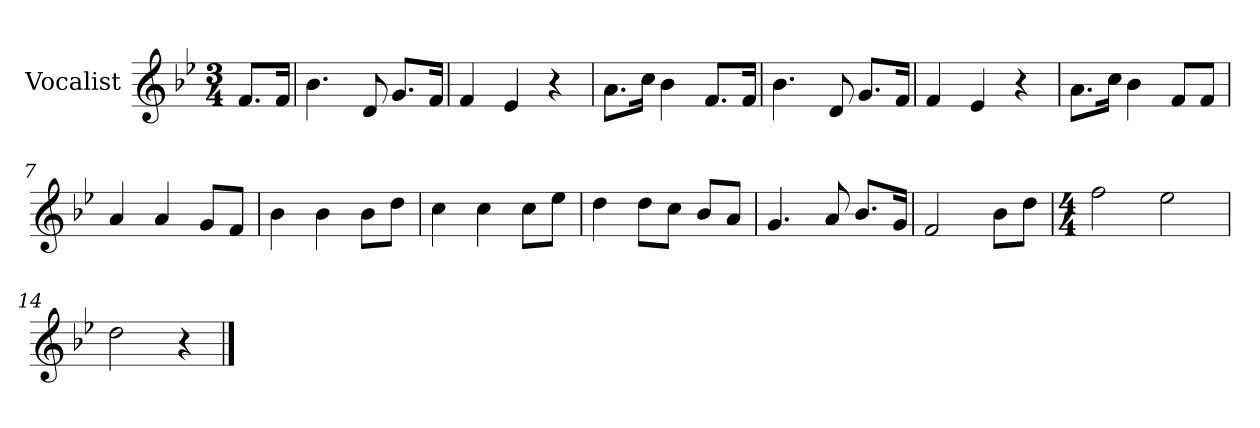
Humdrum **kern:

**kern
*part1
*staff1
*I"Vocalist
*k[b-e-]
*B-:
*M3/4
=
8.fL
16fJk
=1
4.b-
8d
8.gL
16fJk
=2
4f
4e-
4r
=3
8.aL
16ccJk
4b-
8.fL
16fJk
=4
4.b-
8d
8.gL
16fJk
=5
4f
4e-
4r
=6
8.aL
16ccJk
4b-
8fL
8fJ
=7
4a
4a
8gL
8fJ
=8
4b-
4b-
8b-L
8ddJ
=9
4cc
4cc
8ccL
8ee-J
=10
4dd
8ddL
8ccJ
8b-L
8aJ
=11
4.g
8a
8.b-L
16gJk
=12
2f
8b-L
8ddJ
=13
*M4/4
2ff
2ee-
=14
2dd
4r
==
*-
